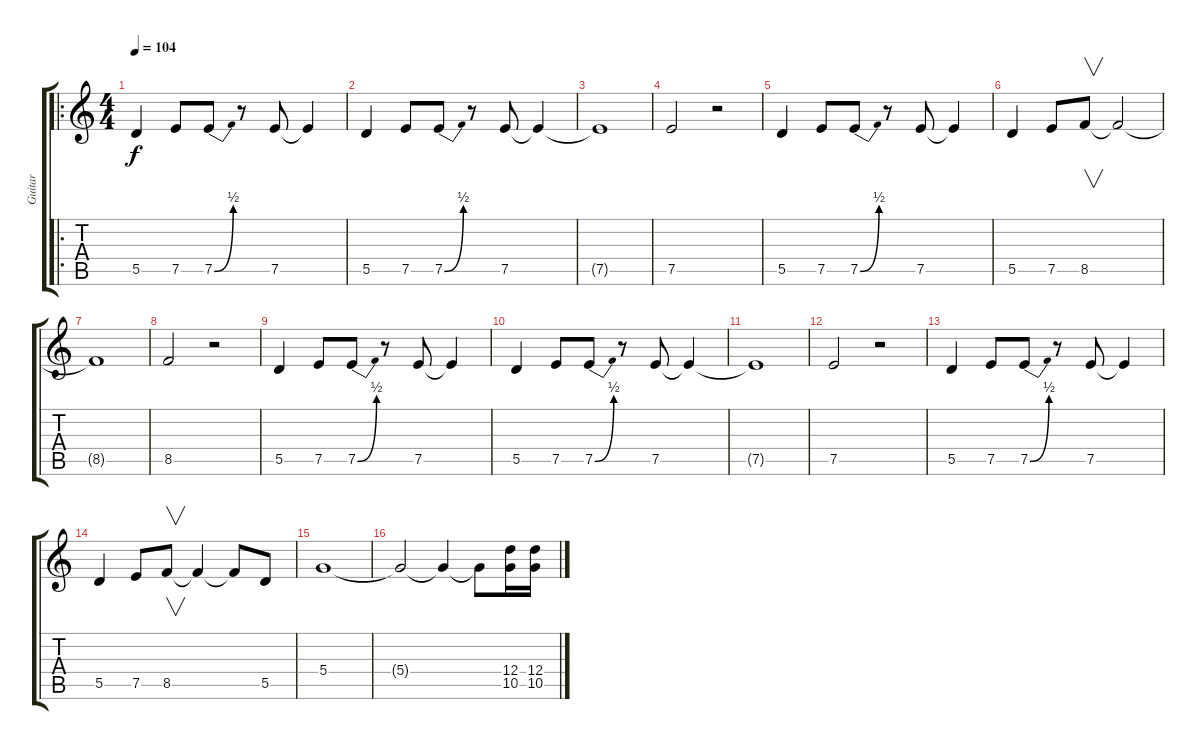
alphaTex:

\track ("Guitar " "Guitar ") {instrument distortionguitar}
\staff {score tabs}
\tuning (E4 B3 G3 D3 A2 E2) {hide}
\ro
\ts (4 4)
\tempo 104
\clef g2
\ks c
5.5.4{dy f instrument distortionguitar} 7.5.8 7.5{be (bend 0 0 60 2)}.8 r.8 7.5.8 7.5{t}.4 |
5.5.4 7.5.8 7.5{be (bend 0 0 60 2)}.8 r.8 7.5.8 7.5{t}.4 |
7.5{t}.1 |
7.5.2 r.2 |
5.5.4 7.5.8 7.5{be (bend 0 0 60 2)}.8 r.8 7.5.8 7.5{t}.4 |
5.5.4 7.5.8 8.5.8{v} 8.5{t}.2 |
8.5{t}.1 |
8.5.2 r.2 |
5.5.4 7.5.8 7.5{be (bend 0 0 60 2)}.8 r.8 7.5.8 7.5{t}.4 |
5.5.4 7.5.8 7.5{be (bend 0 0 60 2)}.8 r.8 7.5.8 7.5{t}.4 |
7.5{t}.1 |
7.5.2 r.2 |
5.5.4 7.5.8 7.5{be (bend 0 0 60 2)}.8 r.8 7.5.8 7.5{t}.4 |
5.5.4 7.5.8 8.5.8{v} 8.5{t}.4 8.5{t}.8 5.5.8 |
5.4.1 |
5.4{t}.2 5.4{t}.4 5.4{t}.8 (12.4 10.5).16 (12.4 10.5).16
